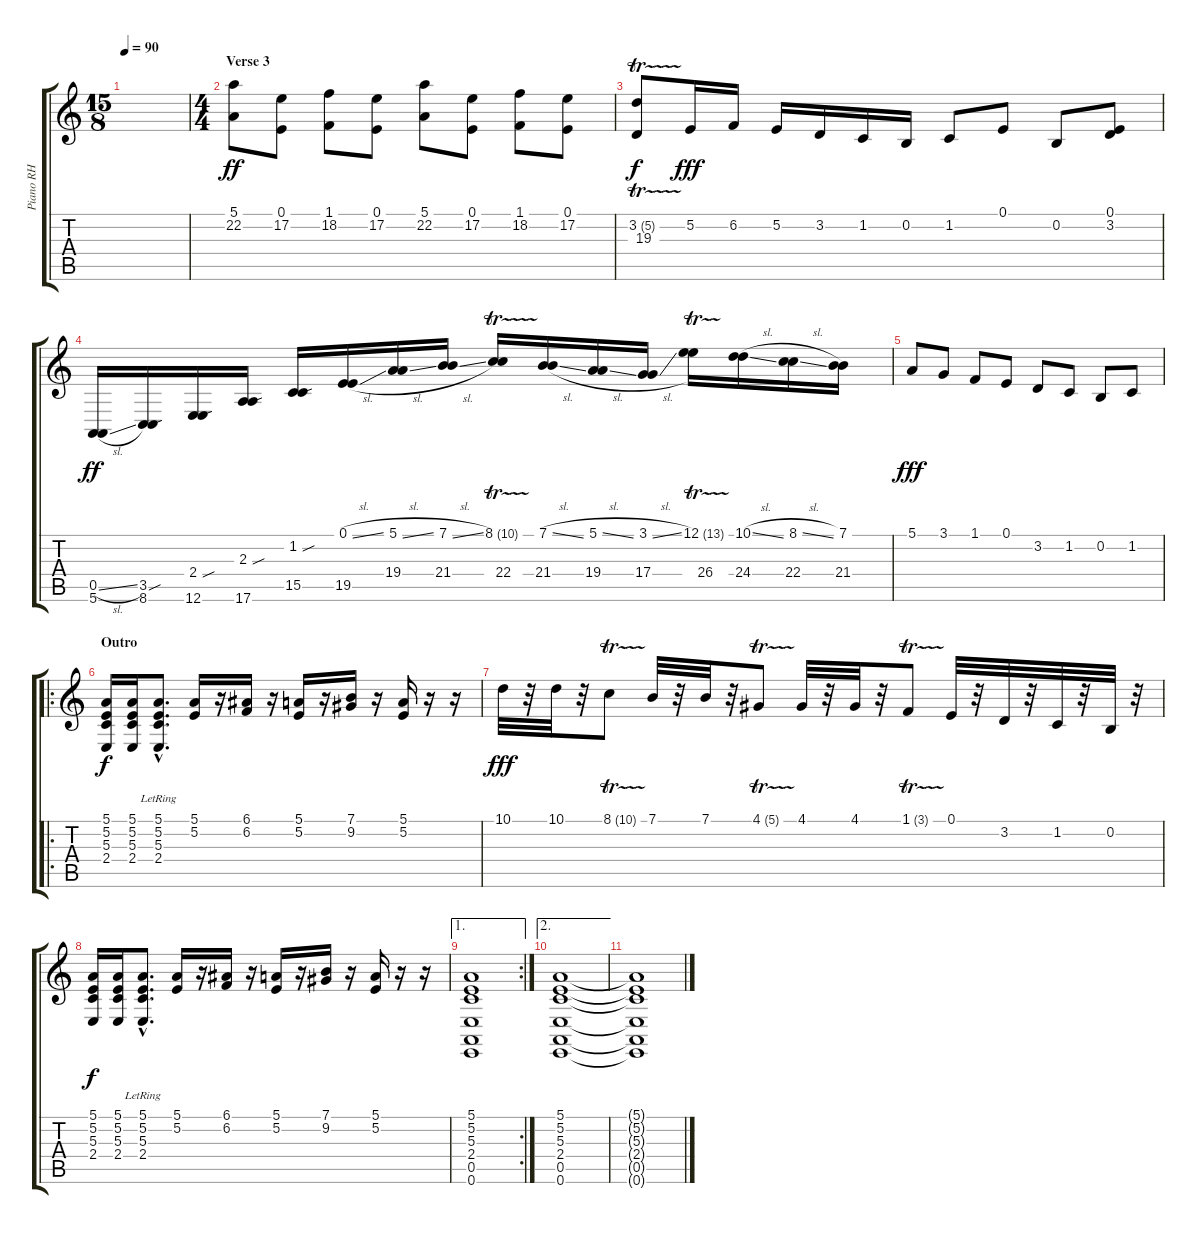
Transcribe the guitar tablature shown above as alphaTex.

\track ("Piano RH" "Piano RH") {instrument acousticgrandpiano}
\staff {score tabs}
\tuning (E4 B3 G3 D3 A2 E2) {hide}
\ts (15 8)
\tempo 90
\clef g2
\ks c
|
\ts (4 4)
\section ("" "Verse 3")
(5.1 22.2).8{dy ff} (0.1 17.2).8 (1.1 18.2).8 (0.1 17.2).8 (5.1 22.2).8 (0.1 17.2).8 (1.1 18.2).8 (0.1 17.2).8 |
(3.2{tr (5 64)} 19.3).8{dy f} 5.2.16{dy fff} 6.2.16 5.2.16 3.2.16 1.2.16 0.2.16 1.2.8 0.1.8 0.2.8 (0.1 3.2).8 |
(0.5{sl} 5.6).16{dy ff} (3.5{sou} 8.6).16 (2.4{sou} 12.6).16 (2.3{sou} 17.6).16 (1.2{sou} 15.5).16 (0.1{sl} 19.5).16 (5.1{sl} 19.4).16 (7.1{sl} 21.4).16 (8.1{tr (10 64)} 22.4).16 (7.1{sl} 21.4).16 (5.1{sl} 19.4).16 (3.1{sl} 17.4).16 (12.1{tr (13 64)} 26.4).16 (10.1{sl} 24.4).16 (8.1{sl} 22.4).16 (7.1 21.4).16 |
5.1.8{dy fff} 3.1.8 1.1.8 0.1.8 3.2.8 1.2.8 0.2.8 1.2.8 |
\ro
\section ("" "Outro")
(5.1 5.2 5.3 2.4).16{dy f} (5.1 5.2 5.3 2.4).16 (5.1{hac lr} 5.2{hac lr} 5.3{hac lr} 2.4{hac lr}).8{d} (5.1 5.2).16 r.16 (6.1 6.2).16 r.16 (5.1 5.2).16 r.16 (7.1 9.2).16 r.16 (5.1 5.2).16 r.16 r.16 |
10.1.32{dy fff} r.32 10.1.32 r.32 8.1{tr (10 64)}.8 7.1.32 r.32 7.1.32 r.32 4.1{tr (5 64)}.8 4.1.32 r.32 4.1.32 r.32 1.1{tr (3 64)}.8 0.1.32 r.32 3.2.32 r.32 1.2.32 r.32 0.2.32 r.32 |
(5.1 5.2 5.3 2.4).16{dy f} (5.1 5.2 5.3 2.4).16 (5.1{hac lr} 5.2{hac lr} 5.3{hac lr} 2.4{hac lr}).8{d} (5.1 5.2).16 r.16 (6.1 6.2).16 r.16 (5.1 5.2).16 r.16 (7.1 9.2).16 r.16 (5.1 5.2).16 r.16 r.16 |
\ae 1
\rc 2
(5.1 5.2 5.3 2.4 0.5 0.6).1 |
\ae 2
(5.1 5.2 5.3 2.4 0.5 0.6).1 |
(5.1{t} 5.2{t} 5.3{t} 2.4{t} 0.5{t} 0.6{t}).1{volume 2}
